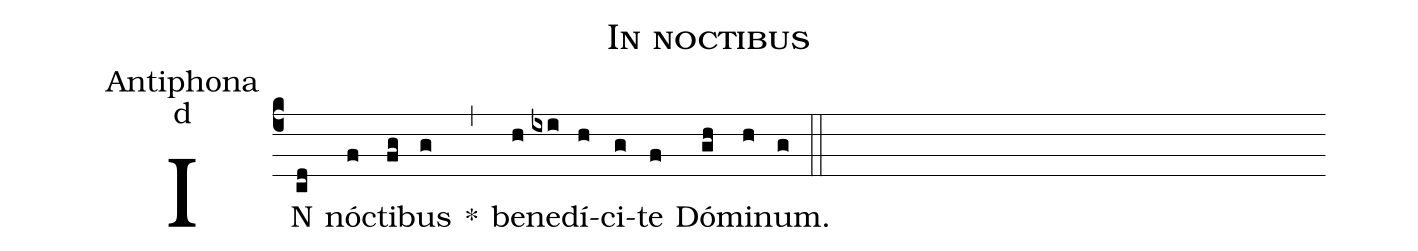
name:In noctibus;
office-part:Antiphona;
mode:d;
%%
(c4) IN(cd) nóc(f)ti(fg)bus(g) *(,) be(h)ne(ixi)dí(h)ci(g)te(f) Dó(gh)mi(h)num.(g) (::)
